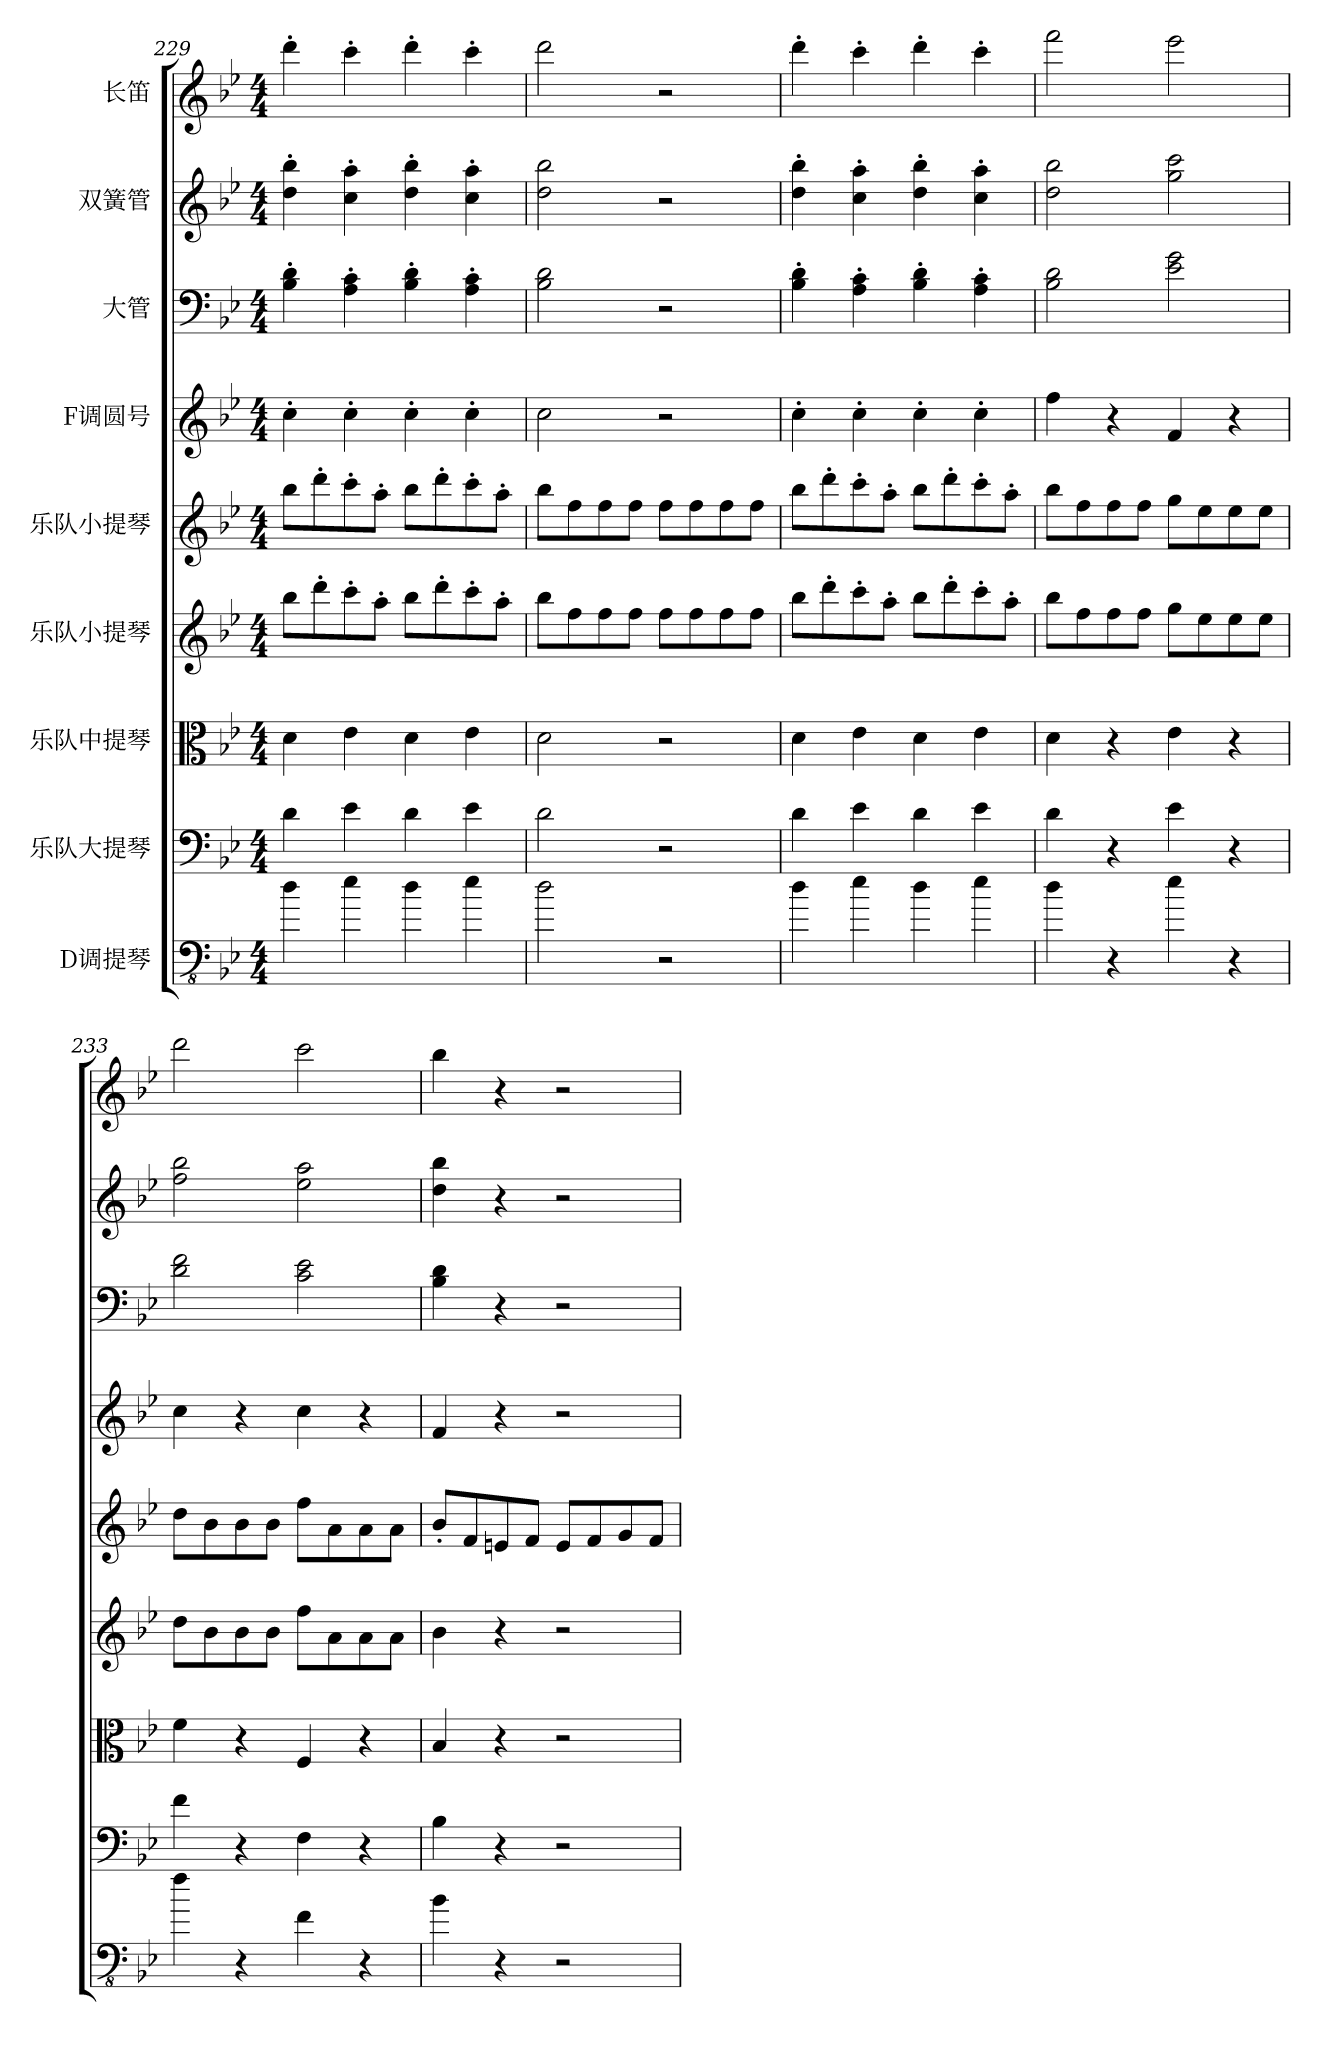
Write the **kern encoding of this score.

**kern	**kern	**kern	**kern	**kern	**kern	**kern	**kern	**kern
*part9	*part8	*part7	*part6	*part5	*part4	*part3	*part2	*part1
*staff9	*staff8	*staff7	*staff6	*staff5	*staff4	*staff3	*staff2	*staff1
*I"D调提琴	*I"乐队大提琴	*I"乐队中提琴	*I"乐队小提琴	*I"乐队小提琴	*I"F调圆号	*I"大管	*I"双簧管	*I"长笛
*clefFv4	*clefF4	*clefC3	*clefG2	*clefG2	*clefG2	*clefF4	*clefG2	*clefG2
*ITrd7c12	*	*	*	*	*ITrd4c7	*	*	*
*k[b-e-]	*k[b-e-]	*k[b-e-]	*k[b-e-]	*k[b-e-]	*k[b-e-a-]	*k[b-e-]	*k[b-e-]	*k[b-e-]
*M4/4	*M4/4	*M4/4	*M4/4	*M4/4	*M4/4	*M4/4	*M4/4	*M4/4
=229	=229	=229	=229	=229	=229	=229	=229	=229
4D\	4d\	4d\	8bb-\L	8bb-\L	4f'\	4B-\' 4d\'	4dd\' 4bb-\'	4ddd'\
.	.	.	8ddd'\	8ddd'\	.	.	.	.
4E-\	4e-\	4e-\	8ccc'\	8ccc'\	4f'\	4A\' 4c\'	4cc\' 4aa\'	4ccc'\
.	.	.	8aa'\J	8aa'\J	.	.	.	.
4D\	4d\	4d\	8bb-\L	8bb-\L	4f'\	4B-\' 4d\'	4dd\' 4bb-\'	4ddd'\
.	.	.	8ddd'\	8ddd'\	.	.	.	.
4E-\	4e-\	4e-\	8ccc'\	8ccc'\	4f'\	4A\' 4c\'	4cc\' 4aa\'	4ccc'\
.	.	.	8aa'\J	8aa'\J	.	.	.	.
=230	=230	=230	=230	=230	=230	=230	=230	=230
2D\	2d\	2d\	8bb-\L	8bb-\L	2f\	2B-\ 2d\	2dd\ 2bb-\	2ddd\
.	.	.	8ff\	8ff\	.	.	.	.
.	.	.	8ff\	8ff\	.	.	.	.
.	.	.	8ff\J	8ff\J	.	.	.	.
2r	2r	2r	8ff\L	8ff\L	2r	2r	2r	2r
.	.	.	8ff\	8ff\	.	.	.	.
.	.	.	8ff\	8ff\	.	.	.	.
.	.	.	8ff\J	8ff\J	.	.	.	.
=231	=231	=231	=231	=231	=231	=231	=231	=231
4D\	4d\	4d\	8bb-\L	8bb-\L	4f'\	4B-\' 4d\'	4dd\' 4bb-\'	4ddd'\
.	.	.	8ddd'\	8ddd'\	.	.	.	.
4E-\	4e-\	4e-\	8ccc'\	8ccc'\	4f'\	4A\' 4c\'	4cc\' 4aa\'	4ccc'\
.	.	.	8aa'\J	8aa'\J	.	.	.	.
4D\	4d\	4d\	8bb-\L	8bb-\L	4f'\	4B-\' 4d\'	4dd\' 4bb-\'	4ddd'\
.	.	.	8ddd'\	8ddd'\	.	.	.	.
4E-\	4e-\	4e-\	8ccc'\	8ccc'\	4f'\	4A\' 4c\'	4cc\' 4aa\'	4ccc'\
.	.	.	8aa'\J	8aa'\J	.	.	.	.
!!LO:PB:g=z
=232	=232	=232	=232	=232	=232	=232	=232	=232
4D\	4d\	4d\	8bb-\L	8bb-\L	4b-\	2B-\ 2d\	2dd\ 2bb-\	2fff\
.	.	.	8ff\	8ff\	.	.	.	.
4r	4r	4r	8ff\	8ff\	4r	.	.	.
.	.	.	8ff\J	8ff\J	.	.	.	.
4E-\	4e-\	4e-\	8gg\L	8gg\L	4B-/	2e-\ 2g\	2gg\ 2ccc\	2eee-\
.	.	.	8ee-\	8ee-\	.	.	.	.
4r	4r	4r	8ee-\	8ee-\	4r	.	.	.
.	.	.	8ee-\J	8ee-\J	.	.	.	.
=233	=233	=233	=233	=233	=233	=233	=233	=233
4F\	4f\	4f\	8dd\L	8dd\L	4f\	2d\ 2f\	2ff\ 2bb-\	2ddd\
.	.	.	8b-\	8b-\	.	.	.	.
4r	4r	4r	8b-\	8b-\	4r	.	.	.
.	.	.	8b-\J	8b-\J	.	.	.	.
4FF\	4F\	4F/	8ff\L	8ff\L	4f\	2c\ 2e-\	2ee-\ 2aa\	2ccc\
.	.	.	8a\	8a\	.	.	.	.
4r	4r	4r	8a\	8a\	4r	.	.	.
.	.	.	8a\J	8a\J	.	.	.	.
=234	=234	=234	=234	=234	=234	=234	=234	=234
*	*	*	*	*	*	*	*	*MM269
4BB-\	4B-\	4B-/	4b-\	8b-'/L	4B-/	4B-\ 4d\	4dd\ 4bb-\	4bb-\
.	.	.	.	8f/	.	.	.	.
4r	4r	4r	4r	8en/	4r	4r	4r	4r
.	.	.	.	8f/J	.	.	.	.
2r	2r	2r	2r	8e/L	2r	2r	2r	2r
.	.	.	.	8f/	.	.	.	.
.	.	.	.	8g/	.	.	.	.
.	.	.	.	8f/J	.	.	.	.
=	=	=	=	=	=	=	=	=
*-	*-	*-	*-	*-	*-	*-	*-	*-
